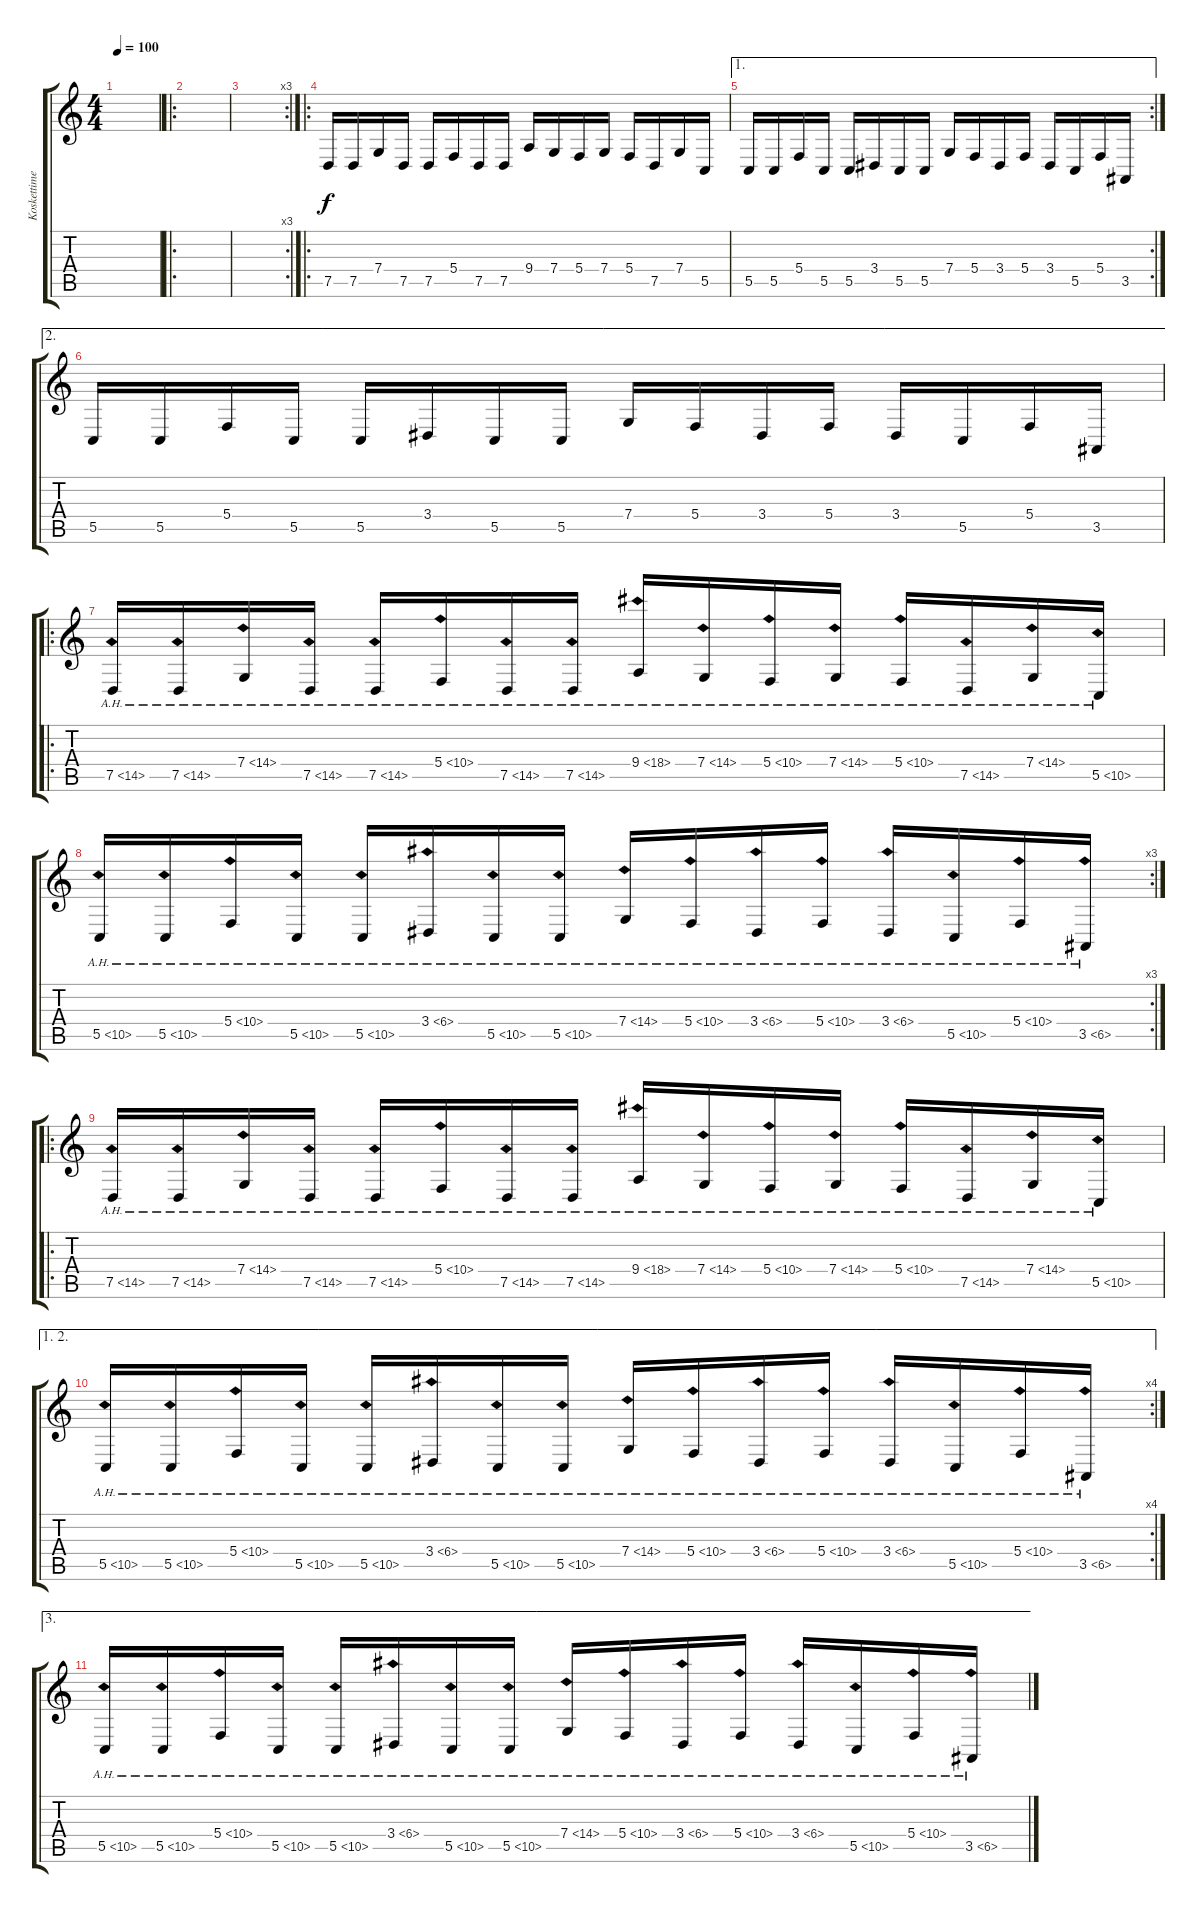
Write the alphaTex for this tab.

\track ("Koskettimet 1" "Koskettime") {instrument harpsichord}
\staff {score tabs}
\tuning (D4 A3 F3 C3 G2 D2) {hide}
\ts (4 4)
\tempo 100
\clef g2
\ks c
|
\ro
|
\rc 3
|
\ro
7.5.16 7.5.16 7.4.16 7.5.16 7.5.16 5.4.16 7.5.16 7.5.16 9.4.16 7.4.16 5.4.16 7.4.16 5.4.16 7.5.16 7.4.16 5.5.16 |
\ae 1
\rc 2
5.5.16 5.5.16 5.4.16 5.5.16 5.5.16 3.4.16 5.5.16 5.5.16 7.4.16 5.4.16 3.4.16 5.4.16 3.4.16 5.5.16 5.4.16 3.5.16 |
\ae 2
5.5.16 5.5.16 5.4.16 5.5.16 5.5.16 3.4.16 5.5.16 5.5.16 7.4.16 5.4.16 3.4.16 5.4.16 3.4.16 5.5.16 5.4.16 3.5.16 |
\ro
7.5{ah 7}.16 7.5{ah 7}.16 7.4{ah 7}.16 7.5{ah 7}.16 7.5{ah 7}.16 5.4{ah 5}.16 7.5{ah 7}.16 7.5{ah 7}.16 9.4{ah 9}.16 7.4{ah 7}.16 5.4{ah 5}.16 7.4{ah 7}.16 5.4{ah 5}.16 7.5{ah 7}.16 7.4{ah 7}.16 5.5{ah 5}.16 |
\rc 3
5.5{ah 5}.16 5.5{ah 5}.16 5.4{ah 5}.16 5.5{ah 5}.16 5.5{ah 5}.16 3.4{ah 3}.16 5.5{ah 5}.16 5.5{ah 5}.16 7.4{ah 7}.16 5.4{ah 5}.16 3.4{ah 3}.16 5.4{ah 5}.16 3.4{ah 3}.16 5.5{ah 5}.16 5.4{ah 5}.16 3.5{ah 3}.16 |
\ro
7.5{ah 7}.16 7.5{ah 7}.16 7.4{ah 7}.16 7.5{ah 7}.16 7.5{ah 7}.16 5.4{ah 5}.16 7.5{ah 7}.16 7.5{ah 7}.16 9.4{ah 9}.16 7.4{ah 7}.16 5.4{ah 5}.16 7.4{ah 7}.16 5.4{ah 5}.16 7.5{ah 7}.16 7.4{ah 7}.16 5.5{ah 5}.16 |
\ae (1 2)
\rc 4
5.5{ah 5}.16 5.5{ah 5}.16 5.4{ah 5}.16 5.5{ah 5}.16 5.5{ah 5}.16 3.4{ah 3}.16 5.5{ah 5}.16 5.5{ah 5}.16 7.4{ah 7}.16 5.4{ah 5}.16 3.4{ah 3}.16 5.4{ah 5}.16 3.4{ah 3}.16 5.5{ah 5}.16 5.4{ah 5}.16 3.5{ah 3}.16 |
\ae 3
5.5{ah 5}.16 5.5{ah 5}.16 5.4{ah 5}.16 5.5{ah 5}.16 5.5{ah 5}.16 3.4{ah 3}.16 5.5{ah 5}.16 5.5{ah 5}.16 7.4{ah 7}.16 5.4{ah 5}.16 3.4{ah 3}.16 5.4{ah 5}.16 3.4{ah 3}.16 5.5{ah 5}.16 5.4{ah 5}.16 3.5{ah 3}.16
